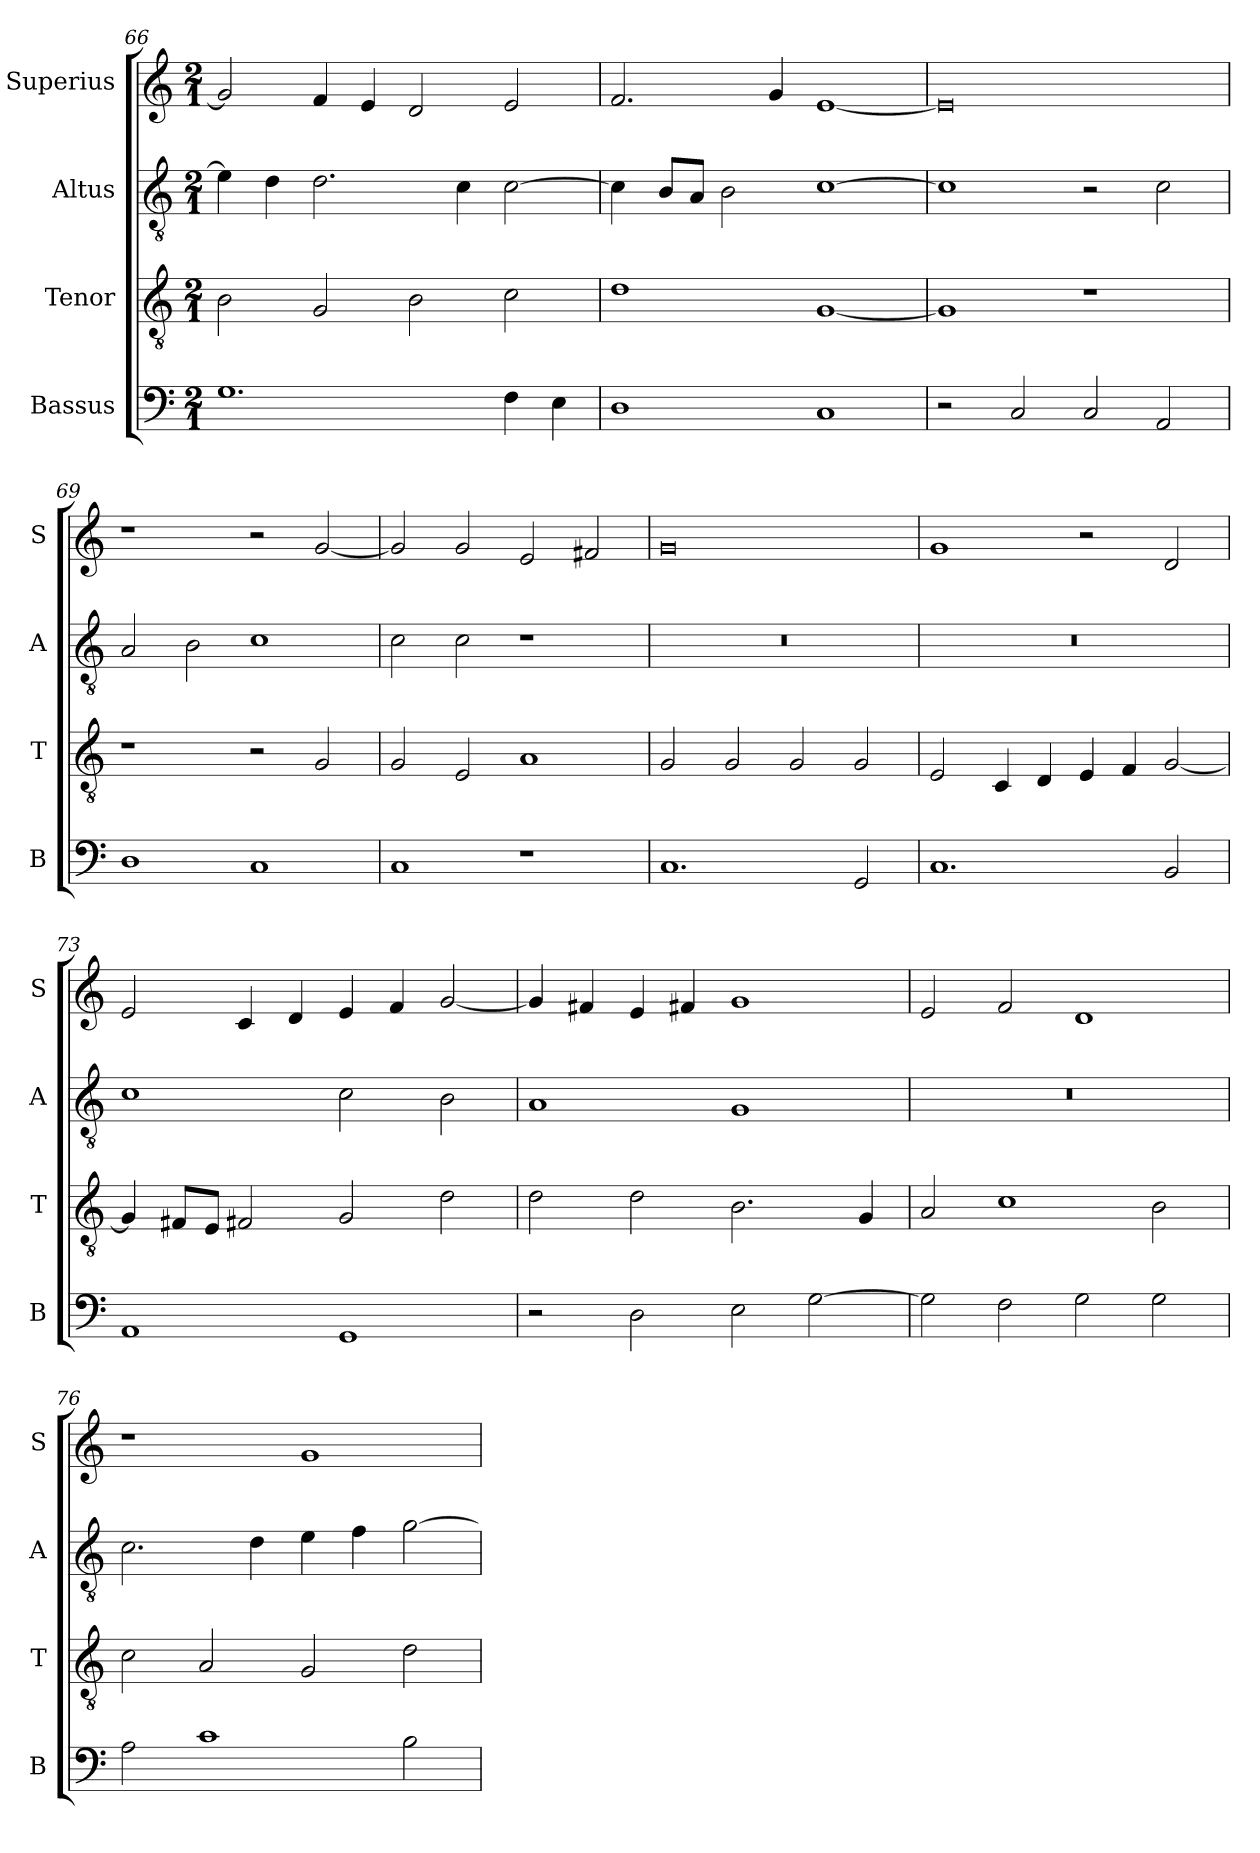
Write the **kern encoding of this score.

**kern	**kern	**kern	**kern
*part4	*part3	*part2	*part1
*staff4	*staff3	*staff2	*staff1
*I"Bassus	*I"Tenor	*I"Altus	*I"Superius
*I'B	*I'T	*I'A	*I'S
*clefF4	*clefGv2	*clefGv2	*clefG2
*k[]	*k[]	*k[]	*k[]
*C:	*C:	*C:	*C:
*M2/1	*M2/1	*M2/1	*M2/1
=66	=66	=66	=66
1.G	2B	4e]	2g]
.	.	4d	.
.	2G	2.d	4f
.	.	.	4e
.	2B	.	2d
.	.	4c	.
4F	2c	[2c	2e
4E	.	.	.
=67	=67	=67	=67
1D	1d	4c]	2.f
.	.	8BL	.
.	.	8AJ	.
.	.	2B	.
.	.	.	4g
1C	[1G	[1c	[1e
=68	=68	=68	=68
2r	1G]	1c]	0e]
2C	.	.	.
2C	1r	2r	.
2AA	.	2c	.
=69	=69	=69	=69
1D	1r	2A	1r
.	.	2B	.
1C	2r	1c	2r
.	2G	.	[2g
=70	=70	=70	=70
1C	2G	2c	2g]
.	2E	2c	2g
1r	1A	1r	2e
.	.	.	2f#X
=71	=71	=71	=71
1.C	2G	0r	0g
.	2G	.	.
.	2G	.	.
2GG	2G	.	.
=72	=72	=72	=72
1.C	2E	0r	1g
.	4C	.	.
.	4D	.	.
.	4E	.	2r
.	4F	.	.
2BB	[2G	.	2d
=73	=73	=73	=73
1AA	4G]	1c	2e
.	8F#XL	.	.
.	8EJ	.	.
.	2F#X	.	4c
.	.	.	4d
1GG	2G	2c	4e
.	.	.	4f
.	2d	2B	[2g
=74	=74	=74	=74
2r	2d	1A	4g]
.	.	.	4f#X
2D	2d	.	4e
.	.	.	4f#X
2E	2.B	1G	1g
[2G	.	.	.
.	4G	.	.
=75	=75	=75	=75
2G]	2A	0r	2e
2F	1c	.	2f
2G	.	.	1d
2G	2B	.	.
=76	=76	=76	=76
2A	2c	2.c	1r
1c	2A	.	.
.	.	4d	.
.	2G	4e	1g
.	.	4f	.
2B	2d	[2g	.
=	=	=	=
*-	*-	*-	*-
